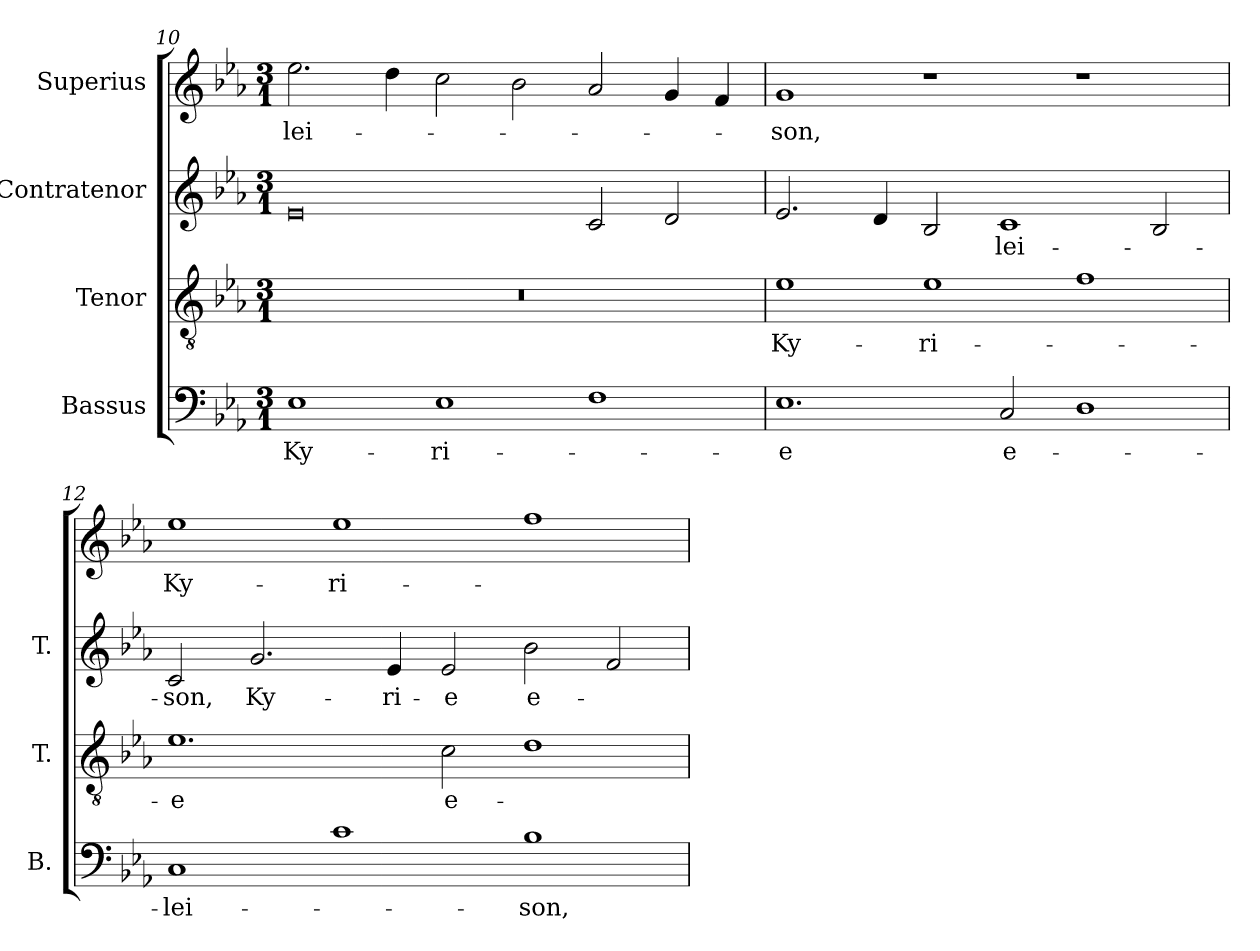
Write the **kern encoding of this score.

**kern	**text	**kern	**text	**kern	**text	**kern	**text
*part4	*part4	*part3	*part3	*part2	*part2	*part1	*part1
*staff4	*staff4	*staff3	*staff3	*staff2	*staff2	*staff1	*staff1
*I"Bassus	*	*I"Tenor	*	*I"Contratenor	*	*I"Superius	*
*I'B.	*	*I'T.	*	*I'T.	*	*	*
*clefF4	*	*clefGv2	*	*clefG2	*	*clefG2	*
*	*	*ITrd7c12	*	*ITrd7c12	*	*	*
*k[b-e-a-]	*	*k[b-e-a-]	*	*k[b-e-a-]	*	*k[b-e-a-]	*
*E-:	*	*E-:	*	*E-:	*	*E-:	*
*M3/1	*	*M3/1	*	*M3/1	*	*M3/1	*
=10	=10	=10	=10	=10	=10	=10	=10
!	!LO:LY:b:color=#000000	!LO:N:vis=1	!	!	!	!	!
!	!	!	!	!	!	!	!LO:LY:b:color=#000000
1E-i	Ky-	0.r	.	0E-i	.	2.ee-i\	-lei-
.	.	.	.	.	.	4ddi\	.
!	!LO:LY:b:color=#000000	!	!	!	!	!	!
1E-i	-ri-	.	.	.	.	2cci\	.
.	.	.	.	.	.	2b-i\	.
1Fi	.	.	.	2Ci/	.	2a-i/	.
.	.	.	.	2Di/	.	4gi/	.
.	.	.	.	.	.	4fi/	.
=11	=11	=11	=11	=11	=11	=11	=11
!	!LO:LY:b:color=#000000	!	!	!	!	!	!
!	!	!	!LO:LY:b:color=#000000	!	!	!	!
!	!	!	!	!	!	!	!LO:LY:b:color=#000000
1.E-i	-e	1E-i	Ky-	2.E-i/	.	1gi	-son,
.	.	.	.	4Di/	.	.	.
!	!	!	!LO:LY:b:color=#000000	!	!	!	!
.	.	1E-i	-ri-	2BB-i/	.	1r	.
!	!LO:LY:b:color=#000000	!	!	!	!	!	!
!	!	!	!	!	!LO:LY:b:color=#000000	!	!
2Ci/	e-	.	.	1Ci	-lei-	.	.
1Di	.	1Fi	.	.	.	1r	.
.	.	.	.	2BB-i/	.	.	.
=12	=12	=12	=12	=12	=12	=12	=12
!	!LO:LY:b:color=#000000	!	!	!	!	!	!
!	!	!	!LO:LY:b:color=#000000	!	!	!	!
!	!	!	!	!	!LO:LY:b:color=#000000	!	!
!	!	!	!	!	!	!	!LO:LY:b:color=#000000
1Ci	-lei-	1.E-i	-e	2Ci/	-son,	1ee-i	Ky-
!	!	!	!	!	!LO:LY:b:color=#000000	!	!
.	.	.	.	2.Gi/	Ky-	.	.
!	!	!	!	!	!	!	!LO:LY:b:color=#000000
1ci	.	.	.	.	.	1ee-i	-ri-
!	!	!	!	!	!LO:LY:b:color=#000000	!	!
.	.	.	.	4E-i/	-ri-	.	.
!	!	!	!LO:LY:b:color=#000000	!	!	!	!
!	!	!	!	!	!LO:LY:b:color=#000000	!	!
.	.	2Ci\	e-	2E-i/	-e	.	.
!	!LO:LY:b:color=#000000	!	!	!	!	!	!
!	!	!	!	!	!LO:LY:b:color=#000000	!	!
1B-i	-son,	1Di	.	2B-i\	e-	1ffi	.
.	.	.	.	2Fi/	.	.	.
=	=	=	=	=	=	=	=
*-	*-	*-	*-	*-	*-	*-	*-
